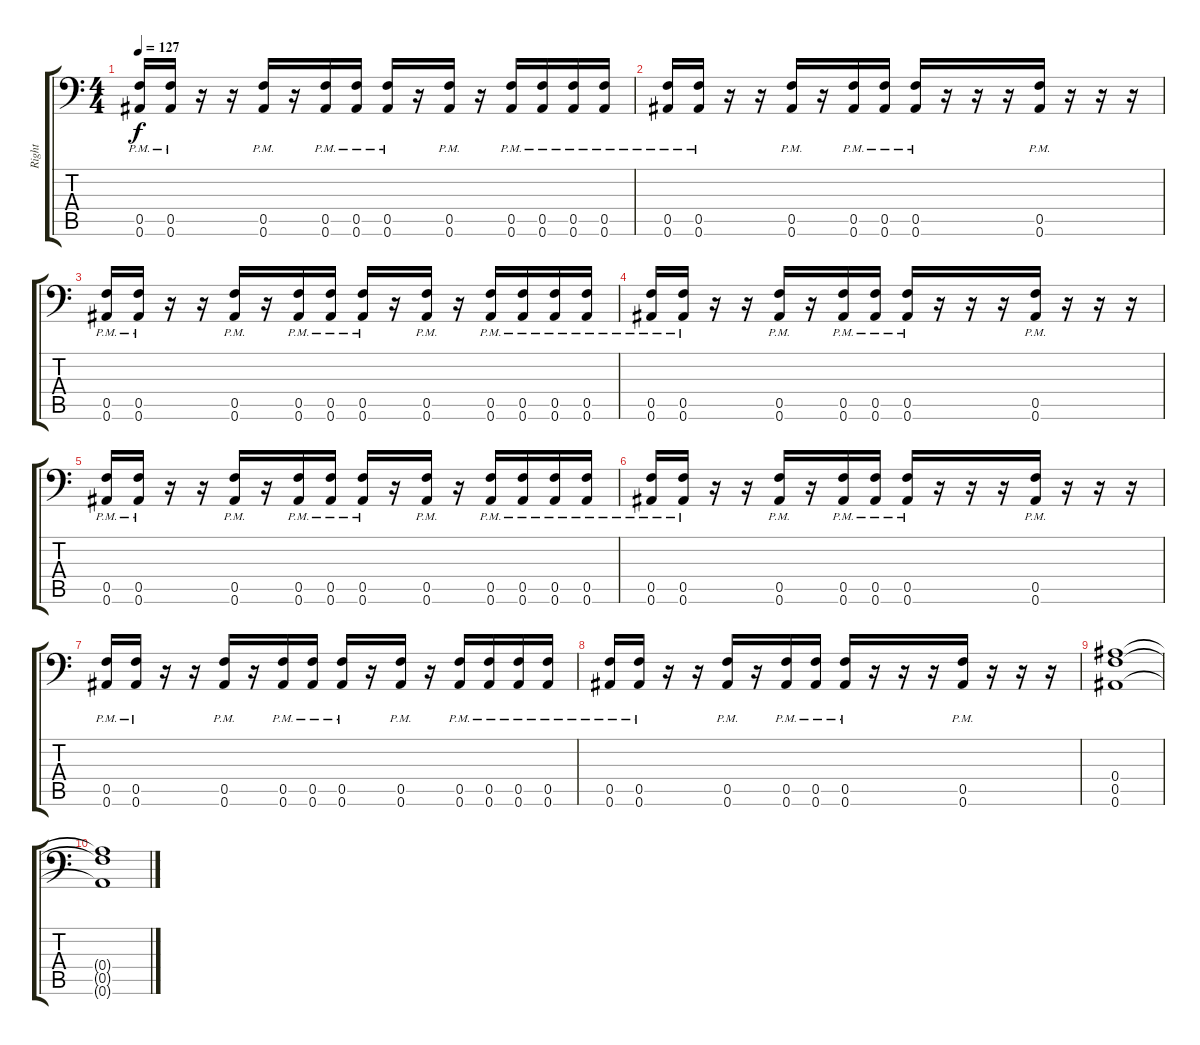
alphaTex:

\track ("Right" "Right") {instrument overdrivenguitar bank 255}
\staff {score tabs}
\tuning (C4 G3 Eb3 Bb2 F2 Bb1) {hide}
\ts (4 4)
\tempo 127
\clef f4
\ks c
(0.5{pm} 0.6{pm}).16{dy f} (0.5{pm} 0.6{pm}).16 r.16 r.16{beam merge} (0.5{pm} 0.6{pm}).16 r.16 (0.5{pm} 0.6{pm}).16 (0.5{pm} 0.6{pm}).16 (0.5{pm} 0.6{pm}).16 r.16{beam merge} (0.5{pm} 0.6{pm}).16 r.16 (0.5{pm} 0.6{pm}).16 (0.5{pm} 0.6{pm}).16 (0.5{pm} 0.6{pm}).16 (0.5{pm} 0.6{pm}).16 |
(0.5{pm} 0.6{pm}).16 (0.5{pm} 0.6{pm}).16 r.16 r.16 (0.5{pm} 0.6{pm}).16 r.16 (0.5{pm} 0.6{pm}).16 (0.5{pm} 0.6{pm}).16 (0.5{pm} 0.6{pm}).16{beam merge} r.16{beam merge} r.16{beam merge} r.16 (0.5{pm} 0.6{pm}).16 r.16 r.16{beam merge} r.16 |
(0.5{pm} 0.6{pm}).16 (0.5{pm} 0.6{pm}).16 r.16 r.16{beam merge} (0.5{pm} 0.6{pm}).16 r.16 (0.5{pm} 0.6{pm}).16 (0.5{pm} 0.6{pm}).16 (0.5{pm} 0.6{pm}).16 r.16{beam merge} (0.5{pm} 0.6{pm}).16 r.16 (0.5{pm} 0.6{pm}).16 (0.5{pm} 0.6{pm}).16 (0.5{pm} 0.6{pm}).16 (0.5{pm} 0.6{pm}).16 |
(0.5{pm} 0.6{pm}).16 (0.5{pm} 0.6{pm}).16 r.16 r.16 (0.5{pm} 0.6{pm}).16 r.16 (0.5{pm} 0.6{pm}).16 (0.5{pm} 0.6{pm}).16 (0.5{pm} 0.6{pm}).16{beam merge} r.16{beam merge} r.16{beam merge} r.16 (0.5{pm} 0.6{pm}).16 r.16 r.16{beam merge} r.16 |
(0.5{pm} 0.6{pm}).16 (0.5{pm} 0.6{pm}).16 r.16 r.16{beam merge} (0.5{pm} 0.6{pm}).16 r.16 (0.5{pm} 0.6{pm}).16 (0.5{pm} 0.6{pm}).16 (0.5{pm} 0.6{pm}).16 r.16{beam merge} (0.5{pm} 0.6{pm}).16 r.16 (0.5{pm} 0.6{pm}).16 (0.5{pm} 0.6{pm}).16 (0.5{pm} 0.6{pm}).16 (0.5{pm} 0.6{pm}).16 |
(0.5{pm} 0.6{pm}).16 (0.5{pm} 0.6{pm}).16 r.16 r.16 (0.5{pm} 0.6{pm}).16 r.16 (0.5{pm} 0.6{pm}).16 (0.5{pm} 0.6{pm}).16 (0.5{pm} 0.6{pm}).16{beam merge} r.16{beam merge} r.16{beam merge} r.16 (0.5{pm} 0.6{pm}).16 r.16 r.16{beam merge} r.16 |
(0.5{pm} 0.6{pm}).16 (0.5{pm} 0.6{pm}).16 r.16 r.16{beam merge} (0.5{pm} 0.6{pm}).16 r.16 (0.5{pm} 0.6{pm}).16 (0.5{pm} 0.6{pm}).16 (0.5{pm} 0.6{pm}).16 r.16{beam merge} (0.5{pm} 0.6{pm}).16 r.16 (0.5{pm} 0.6{pm}).16 (0.5{pm} 0.6{pm}).16 (0.5{pm} 0.6{pm}).16 (0.5{pm} 0.6{pm}).16 |
(0.5{pm} 0.6{pm}).16 (0.5{pm} 0.6{pm}).16 r.16 r.16 (0.5{pm} 0.6{pm}).16 r.16 (0.5{pm} 0.6{pm}).16 (0.5{pm} 0.6{pm}).16 (0.5{pm} 0.6{pm}).16{beam merge} r.16{beam merge} r.16{beam merge} r.16 (0.5{pm} 0.6{pm}).16 r.16 r.16{beam merge} r.16 |
(0.4 0.5 0.6).1 |
(0.4{t} 0.5{t} 0.6{t}).1
